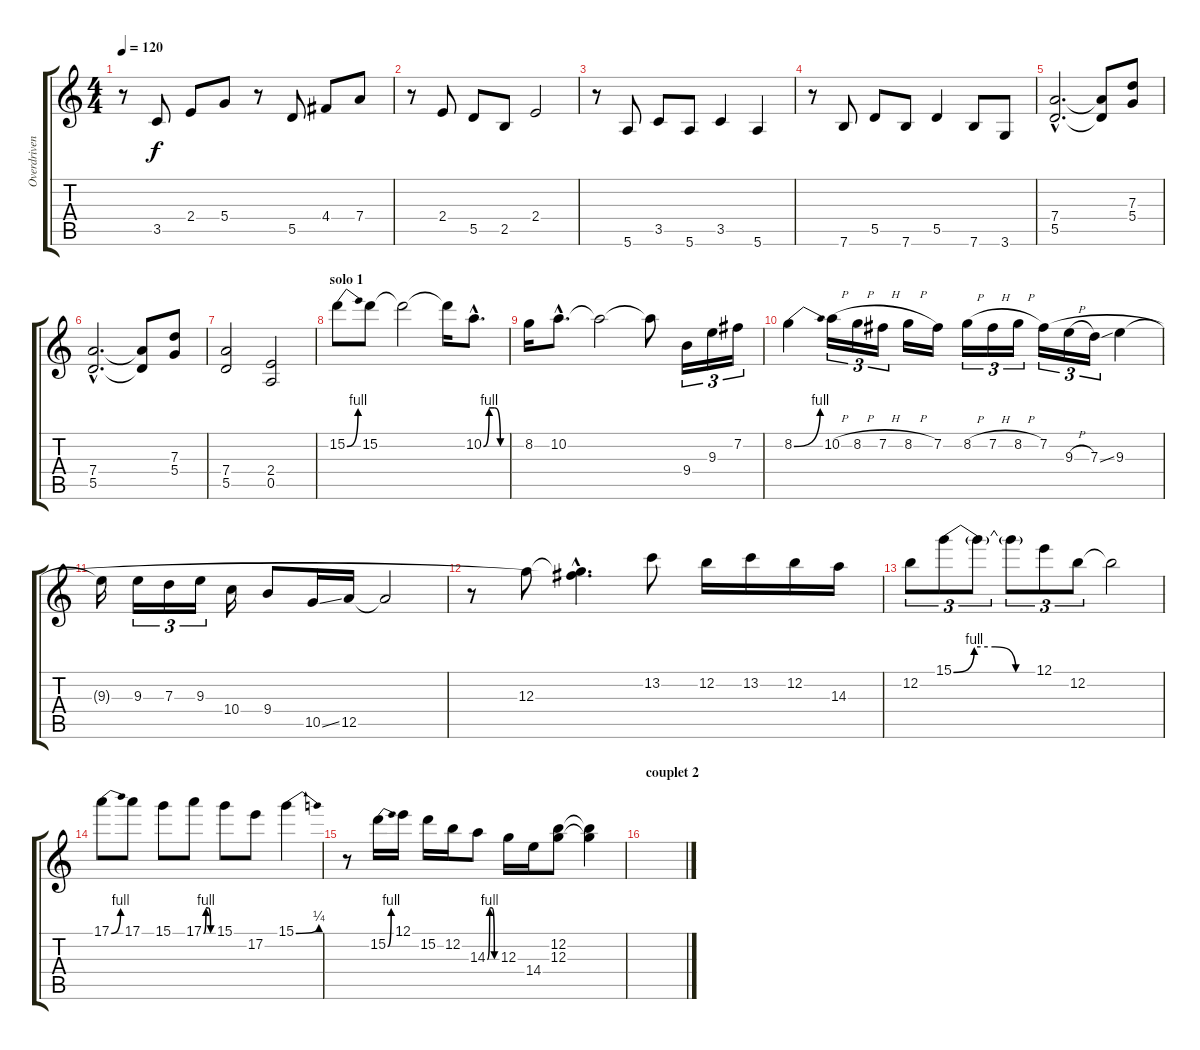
\track ("Overdriven Guitar" "Overdriven") {instrument overdrivenguitar}
\staff {score tabs}
\tuning (E4 B3 G3 D3 A2 E2) {hide}
\ts (4 4)
\tempo 120
\clef g2
\ks c
r.8{dy f} 3.5.8 2.4.8 5.4.8 r.8 5.5.8 4.4.8 7.4.8 |
r.8 2.4.8 5.5.8 2.5.8 2.4.2 |
r.8 5.6.8 3.5.8 5.6.8 3.5.4 5.6.4 |
r.8 7.6.8 5.5.8 7.6.8 5.5.4 7.6.8 3.6.8 |
(7.4{hac} 5.5{hac}).2{d} (7.4{t} 5.5{t}).8 (7.3 5.4).8 |
(7.4{hac} 5.5{hac}).2{d} (7.4{t} 5.5{t}).8 (7.3 5.4).8 |
(7.4 5.5).2 (2.4 0.5).2 |
\section ("" "solo 1")
15.2{be (bend 0 0 60 4)}.8 15.2.8 15.2{t}.2 15.2{t}.16 10.2{be (custom 0 0 15 4 30 4 45 0 60 0) hac}.8{d} |
8.2.16 10.2{hac}.8{d} 10.2{t}.2 10.2{t}.8 9.4.16{tu (3 2)} 9.3.16{tu (3 2)} 7.2.16{tu (3 2)} |
8.2{be (bend 0 0 60 4)}.4 10.2{h}.16{tu (3 2)} 8.2{h}.16{tu (3 2)} 7.2{h}.16{tu (3 2)} 8.2{h}.16 7.2.16 8.2{h}.16{tu (3 2)} 7.2{h}.16{tu (3 2)} 8.2{h}.16{tu (3 2)} 7.2.16{tu (3 2)} 9.3{h}.16{tu (3 2)} 7.3{ss}.16{tu (3 2)} 9.3.4 |
9.3{t}.16 9.3.16{tu (3 2)} 7.3.16{tu (3 2)} 9.3.16{tu (3 2)} 10.4.16 9.4.8 10.5{ss}.16 12.5.16 12.5{t}.2 |
r.8 12.3.8 (7.2{hac t} 12.3{hac t}).4{d} 13.2.8 12.2.16 13.2.16 12.2.16 14.3.16 |
12.2.8{tu (3 2)} 15.1{be (custom 0 0 15 4 30 4 45 0 60 0)}.8{tu (3 2)} 15.1{t}.8{tu (3 2)} 15.1{t}.8{tu (3 2)} 12.1.8{tu (3 2)} 12.2.8{tu (3 2)} 12.2{t}.2 |
17.1{be (bend 0 0 60 4)}.8 17.1.8 15.1.8 17.1{be (custom 0 0 15 4 30 4 45 0 60 0)}.8 15.1.8 17.2.8 15.1{be (bend 0 0 60 1)}.4 |
r.8 15.2{be (bend 0 0 60 4)}.16 12.1.16 15.2.16 12.2.16 14.3{be (custom 0 0 15 4 30 4 45 0 60 0)}.8 12.3.16 14.4.16 (12.2 12.3).8 (12.2{t} 12.3{t}).4 |
\section ("" "couplet 2")
